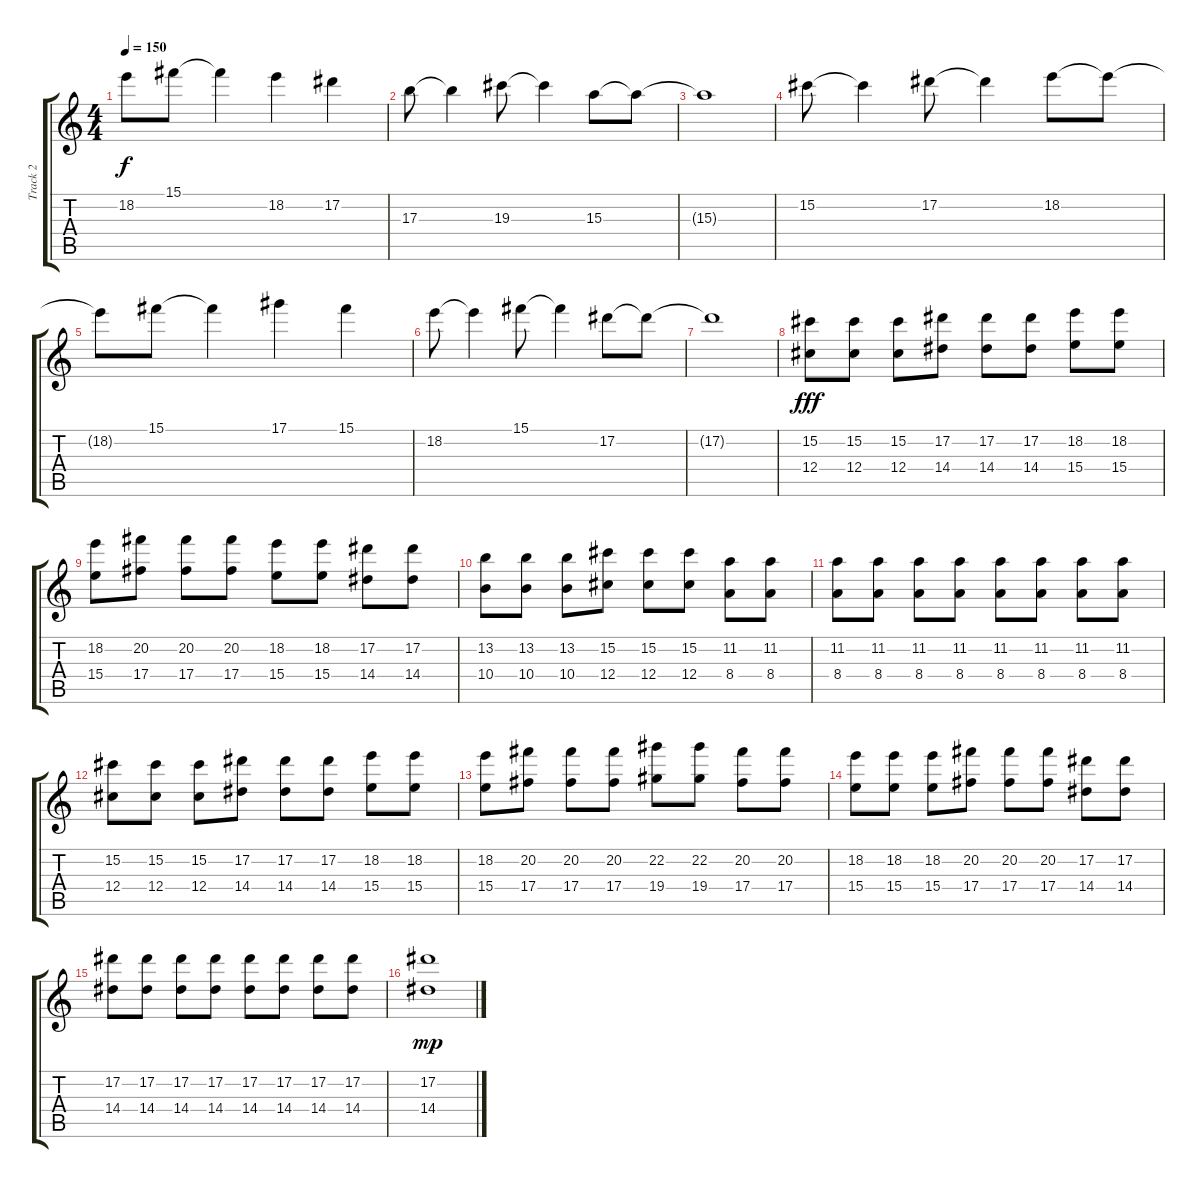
\track ("Track 2" "Track 2") {instrument distortionguitar}
\staff {score tabs}
\tuning (Eb4 Bb3 Gb3 Db3 Ab2 Db2) {hide}
\ts (4 4)
\tempo 150
\clef g2
\ks c
18.2{t}.8{dy f} 15.1.8 15.1{t}.4 18.2.4 17.2.4 |
17.3.8 17.3{t}.4 19.3.8 19.3{t}.4 15.3.8 15.3{t}.8 |
15.3{t}.1 |
15.2.8 15.2{t}.4 17.2.8 17.2{t}.4 18.2.8 18.2{t}.8 |
18.2{t}.8 15.1.8 15.1{t}.4 17.1.4 15.1.4 |
18.2.8 18.2{t}.4 15.1.8 15.1{t}.4 17.2.8 17.2{t}.8 |
17.2{t}.1 |
(15.2 12.4).8{dy fff} (15.2 12.4).8 (15.2 12.4).8 (17.2 14.4).8 (17.2 14.4).8 (17.2 14.4).8 (18.2 15.4).8 (18.2 15.4).8 |
(18.2 15.4).8 (20.2 17.4).8 (20.2 17.4).8 (20.2 17.4).8 (18.2 15.4).8 (18.2 15.4).8 (17.2 14.4).8 (17.2 14.4).8 |
(13.2 10.4).8 (13.2 10.4).8 (13.2 10.4).8 (15.2 12.4).8 (15.2 12.4).8 (15.2 12.4).8 (11.2 8.4).8 (11.2 8.4).8 |
(11.2 8.4).8 (11.2 8.4).8 (11.2 8.4).8 (11.2 8.4).8 (11.2 8.4).8 (11.2 8.4).8 (11.2 8.4).8 (11.2 8.4).8 |
(15.2 12.4).8 (15.2 12.4).8 (15.2 12.4).8 (17.2 14.4).8 (17.2 14.4).8 (17.2 14.4).8 (18.2 15.4).8 (18.2 15.4).8 |
(18.2 15.4).8 (20.2 17.4).8 (20.2 17.4).8 (20.2 17.4).8 (22.2 19.4).8 (22.2 19.4).8 (20.2 17.4).8 (20.2 17.4).8 |
(18.2 15.4).8 (18.2 15.4).8 (18.2 15.4).8 (20.2 17.4).8 (20.2 17.4).8 (20.2 17.4).8 (17.2 14.4).8 (17.2 14.4).8 |
(17.2 14.4).8 (17.2 14.4).8 (17.2 14.4).8 (17.2 14.4).8 (17.2 14.4).8 (17.2 14.4).8 (17.2 14.4).8 (17.2 14.4).8 |
(17.2 14.4).1{dy mp}
